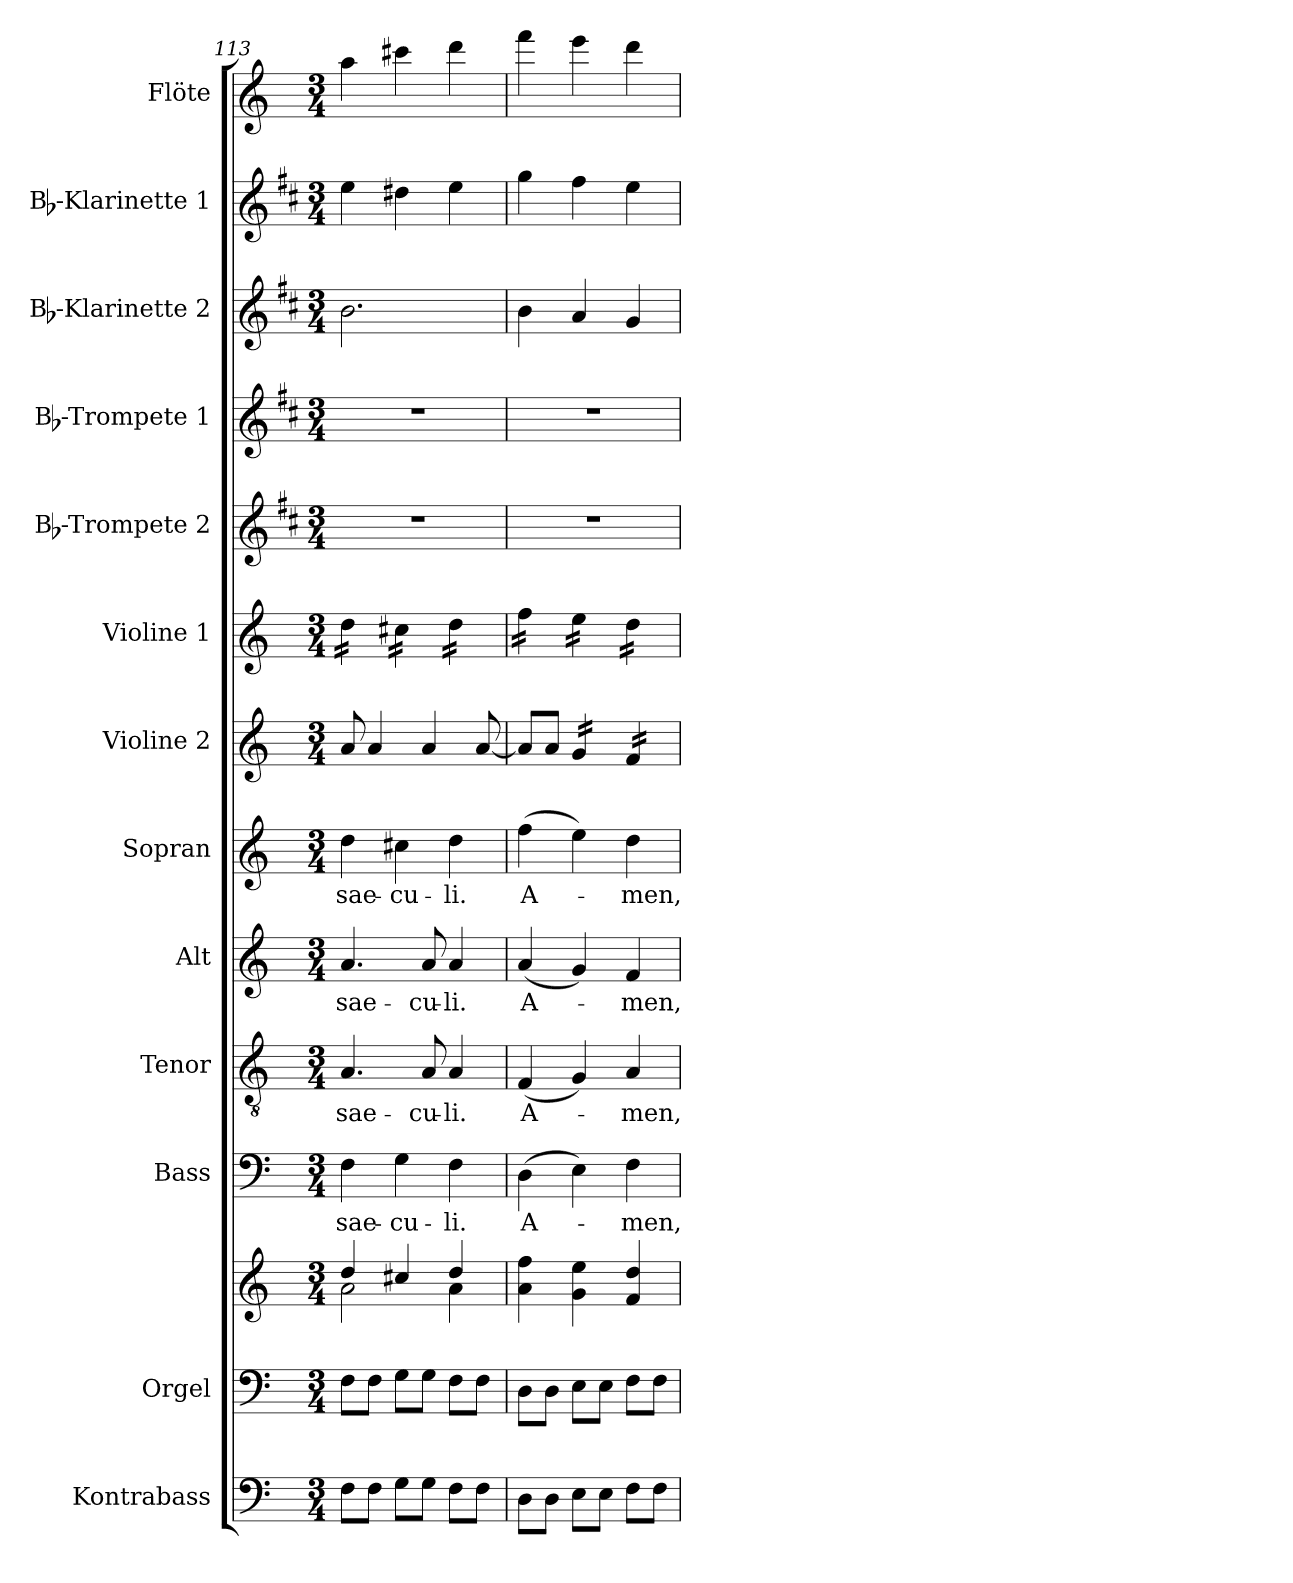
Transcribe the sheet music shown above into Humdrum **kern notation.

**kern	**kern	**kern	**kern	**text	**kern	**text	**kern	**text	**kern	**text	**kern	**kern	**kern	**kern	**kern	**kern	**kern
*part13	*part12	*part12	*part11	*part11	*part10	*part10	*part9	*part9	*part8	*part8	*part7	*part6	*part5	*part4	*part3	*part2	*part1
*staff14	*staff13	*staff12	*staff11	*staff11	*staff10	*staff10	*staff9	*staff9	*staff8	*staff8	*staff7	*staff6	*staff5	*staff4	*staff3	*staff2	*staff1
*I"Kontrabass	*I"Orgel	*	*I"Bass	*	*I"Tenor	*	*I"Alt	*	*I"Sopran	*	*I"Violine 2	*I"Violine 1	*I"Bb-Trompete 2	*I"Bb-Trompete 1	*I"Bb-Klarinette 2	*I"Bb-Klarinette 1	*I"Flöte
*I'Kb.	*I'Org.	*	*I'B.	*	*I'T.	*	*I'A.	*	*I'S.	*	*I'Vl. 2	*I'Vl. 1	*I'Bb Trp. 2	*I'Bb Trp. 1	*I'Bb Kl. 2	*I'Bb Kl. 1	*I'Fl.
*clefF4	*clefF4	*clefG2	*clefF4	*	*clefGv2	*	*clefG2	*	*clefG2	*	*clefG2	*clefG2	*clefG2	*clefG2	*clefG2	*clefG2	*clefG2
*ITrd7c12	*	*	*	*	*	*	*	*	*	*	*	*	*ITrd1c2	*ITrd1c2	*ITrd1c2	*ITrd1c2	*
*k[]	*k[]	*k[]	*k[]	*	*k[]	*	*k[]	*	*k[]	*	*k[]	*k[]	*k[]	*k[]	*k[]	*k[]	*k[]
*C:	*C:	*C:	*C:	*	*C:	*	*C:	*	*C:	*	*C:	*C:	*C:	*C:	*C:	*C:	*C:
*M3/4	*M3/4	*M3/4	*M3/4	*	*M3/4	*	*M3/4	*	*M3/4	*	*M3/4	*M3/4	*M3/4	*M3/4	*M3/4	*M3/4	*M3/4
=113	=113	=113	=113	=113	=113	=113	=113	=113	=113	=113	=113	=113	=113	=113	=113	=113	=113
*	*	*^	*	*	*	*	*	*	*	*	*	*	*	*	*	*	*
!	!	!	!	!	!LO:LY:b	!	!LO:LY:b	!	!LO:LY:b	!	!LO:LY:b	!	!	!	!	!	!	!
*	*	*	*	*	*	*	*	*	*	*	*	*	*tremolo	*	*	*	*	*
8FF\L	8F\L	4dd/	2a\	4F\	sae-	4.A/	sae-	4.a/	sae-	4dd\	sae-	8a/	16dd\LL	2.r	2.r	2.a\	4dd\	4aa\
.	.	.	.	.	.	.	.	.	.	.	.	.	16dd\	.	.	.	.	.
8FF\J	8F\J	.	.	.	.	.	.	.	.	.	.	4a/	16dd\	.	.	.	.	.
.	.	.	.	.	.	.	.	.	.	.	.	.	16dd\JJ	.	.	.	.	.
!	!	!	!	!	!LO:LY:b	!	!	!	!	!	!LO:LY:b	!	!	!	!	!	!	!
8GG\L	8G\L	4cc#X/	.	4G\	-cu-	.	.	.	.	4cc#X\	-cu-	.	16cc#X\LL	.	.	.	4cc#X\	4ccc#X\
.	.	.	.	.	.	.	.	.	.	.	.	.	16cc#X\	.	.	.	.	.
!	!	!	!	!	!	!	!LO:LY:b	!	!LO:LY:b	!	!	!	!	!	!	!	!	!
8GG\J	8G\J	.	.	.	.	8A/	-cu-	8a/	-cu-	.	.	4a/	16cc#X\	.	.	.	.	.
.	.	.	.	.	.	.	.	.	.	.	.	.	16cc#X\JJ	.	.	.	.	.
!	!	!	!	!	!LO:LY:b	!	!LO:LY:b	!	!LO:LY:b	!	!LO:LY:b	!	!	!	!	!	!	!
8FF\L	8F\L	4dd/	4a\	4F\	-li.	4A/	-li.	4a/	-li.	4dd\	-li.	.	16dd\LL	.	.	.	4dd\	4ddd\
.	.	.	.	.	.	.	.	.	.	.	.	.	16dd\	.	.	.	.	.
8FF\J	8F\J	.	.	.	.	.	.	.	.	.	.	[8a/	16dd\	.	.	.	.	.
.	.	.	.	.	.	.	.	.	.	.	.	.	16dd\JJ	.	.	.	.	.
*	*	*v	*v	*	*	*	*	*	*	*	*	*	*	*	*	*	*	*
=114	=114	=114	=114	=114	=114	=114	=114	=114	=114	=114	=114	=114	=114	=114	=114	=114	=114
!	!	!	!	!LO:LY:b	!	!LO:LY:b	!	!LO:LY:b	!	!LO:LY:b	!	!	!	!	!	!	!
8DD\L	8D\L	4a\ 4ff\	(>4D\	A-	(<4F/	A-	(<4a/	A-	(>4ff\	A-	8a/L]	16ff\LL	2.r	2.r	4a\	4ff\	4fff\
.	.	.	.	.	.	.	.	.	.	.	.	16ff\	.	.	.	.	.
8DD\J	8D\J	.	.	.	.	.	.	.	.	.	8a/J	16ff\	.	.	.	.	.
.	.	.	.	.	.	.	.	.	.	.	.	16ff\JJ	.	.	.	.	.
*	*	*	*	*	*	*	*	*	*	*	*tremolo	*	*	*	*	*	*
8EE\L	8E\L	4g\ 4ee\	4E\)	.	4G/)	.	4g/)	.	4ee\)	.	16g/LL	16ee\LL	.	.	4g/	4ee\	4eee\
.	.	.	.	.	.	.	.	.	.	.	16g/	16ee\	.	.	.	.	.
8EE\J	8E\J	.	.	.	.	.	.	.	.	.	16g/	16ee\	.	.	.	.	.
.	.	.	.	.	.	.	.	.	.	.	16g/JJ	16ee\JJ	.	.	.	.	.
!	!	!	!	!LO:LY:b	!	!LO:LY:b	!	!LO:LY:b	!	!LO:LY:b	!	!	!	!	!	!	!
8FF\L	8F\L	4f/ 4dd/	4F\	-men,	4A/	-men,	4f/	-men,	4dd\	-men,	16f/LL	16dd\LL	.	.	4f/	4dd\	4ddd\
.	.	.	.	.	.	.	.	.	.	.	16f/	16dd\	.	.	.	.	.
8FF\J	8F\J	.	.	.	.	.	.	.	.	.	16f/	16dd\	.	.	.	.	.
.	.	.	.	.	.	.	.	.	.	.	16f/JJ	16dd\JJ	.	.	.	.	.
*	*	*	*	*	*	*	*	*	*	*	*	*Xtremolo	*	*	*	*	*
*	*	*	*	*	*	*	*	*	*	*	*Xtremolo	*	*	*	*	*	*
=	=	=	=	=	=	=	=	=	=	=	=	=	=	=	=	=	=
*-	*-	*-	*-	*-	*-	*-	*-	*-	*-	*-	*-	*-	*-	*-	*-	*-	*-
